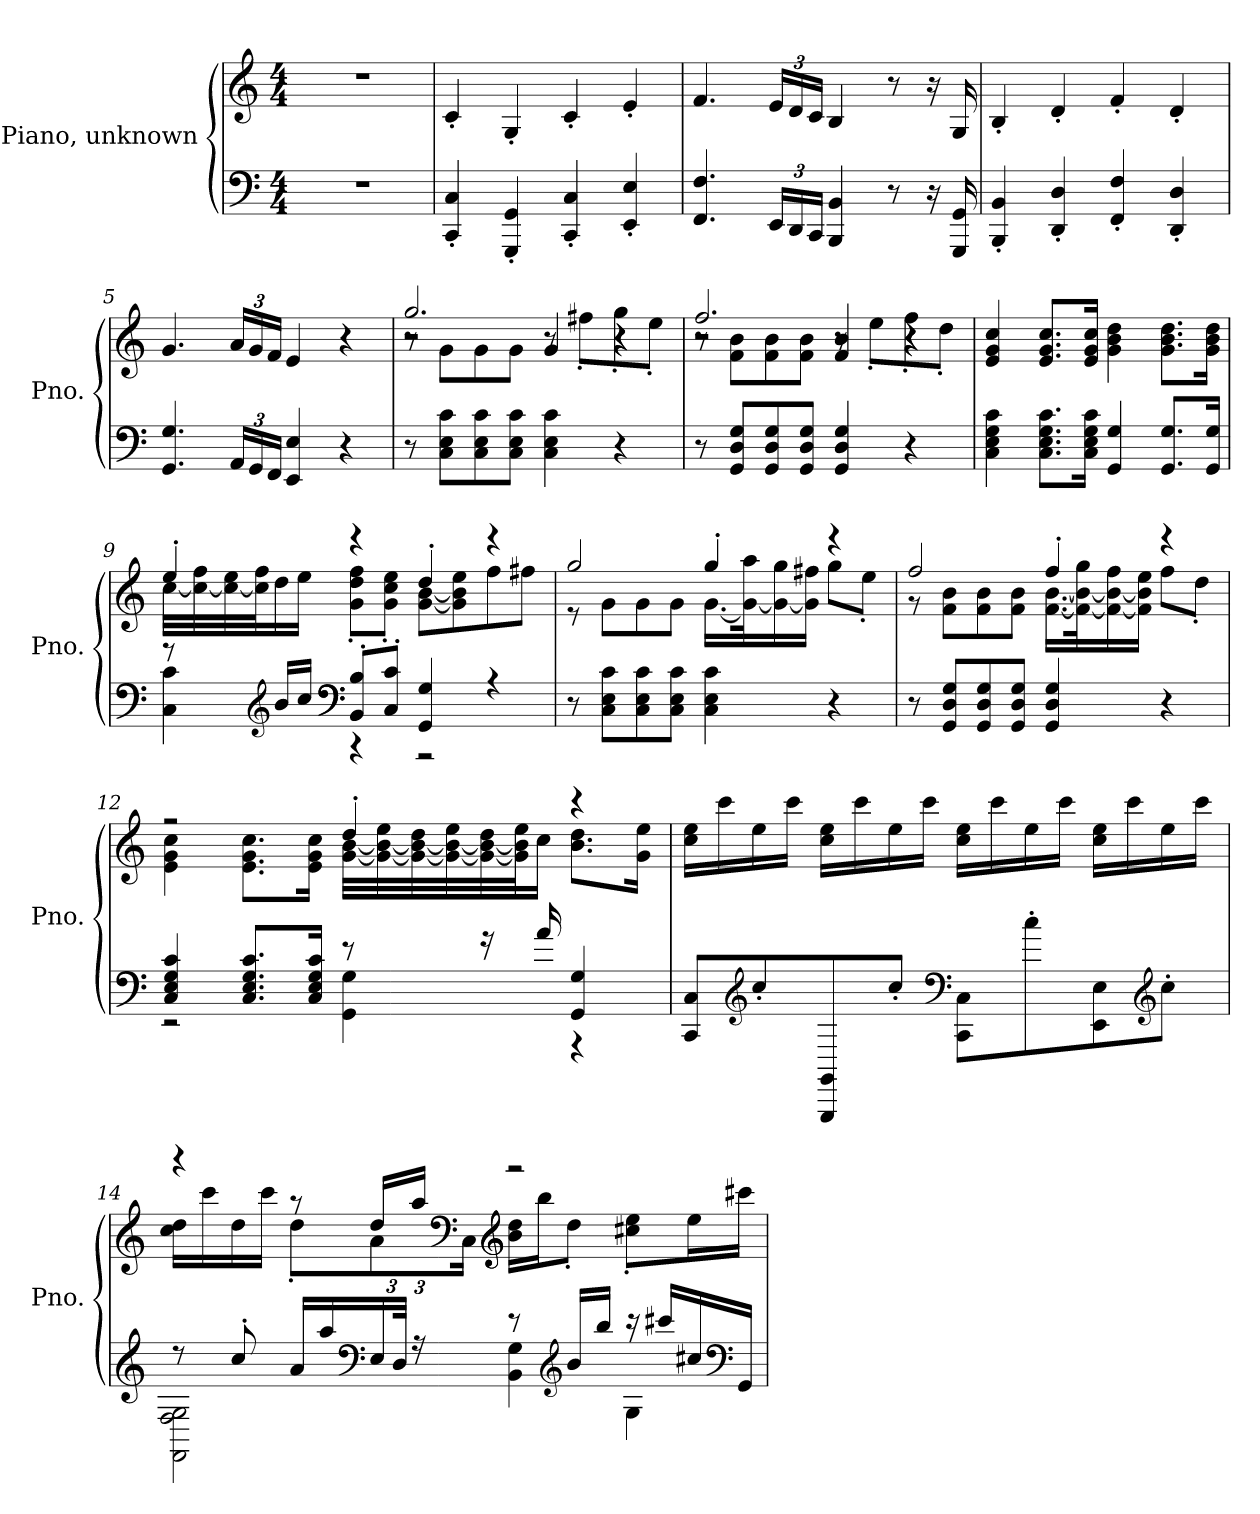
**kern	**kern
*part1	*part1
*staff2	*staff1
*I"Piano, unknown	*
*I'Pno.	*
*clefF4	*clefG2
*k[]	*k[]
*M4/4	*M4/4
*MM120	*MM120
=1	=1
1r	1r
=2	=2
4CC/' 4C/'	4c'/
4GGG/' 4GG/'	4G'/
4CC/' 4C/'	4c'/
4EE/' 4E/'	4e'/
=3	=3
4.FF/ 4.F/	4.f/
*Xbrackettup	*Xbrackettup
24EE/LL	24e/LL
24DD/	24d/
24CC/JJ	24c/JJ
4BBB/ 4BB/	4B/
8r	8r
16r	16r
16GGG/ 16GG/	16G/
=4	=4
4BBB/' 4BB/'	4B'/
4DD/' 4D/'	4d'/
4FF/' 4F/'	4f'/
4DD/' 4D/'	4d'/
=5	=5
4.GG/ 4.G/	4.g/
24AA/LL	24a/LL
24GG/	24g/
24FF/JJ	24f/JJ
4EE/ 4E/	4e/
4r	4r
=6	=6
*	*^
*	*	*^
8r	2.gg/	8r	2r
8C\ 8E\ 8c\L	.	8g\L	.
8C\ 8E\ 8c\	.	8g\	.
8C\ 8E\ 8c\J	.	8g\J	.
4C\ 4E\ 4c\	.	8r	4g/
.	.	8ff#X'\L	.
4r	4r	8gg'\	4r
.	.	8ee'\J	.
!!LO:LB:g=z	!!	!!
=7	=7	=7	=7
8r	2.ff/	8r	2r
8GG/ 8D/ 8G/L	.	8f\ 8b\L	.
8GG/ 8D/ 8G/	.	8f\ 8b\	.
8GG/ 8D/ 8G/J	.	8f\ 8b\J	.
4GG/ 4D/ 4G/	.	8r	4f/ 4b/
.	.	8ee'\L	.
4r	4r	8ff'\	4r
.	.	8dd'\J	.
*	*v	*v	*v
=8	=8
4C\ 4E\ 4G\ 4c\	4e/ 4g/ 4cc/
8.C\ 8.E\ 8.G\ 8.c\L	8.e/ 8.g/ 8.cc/L
16C\ 16E\ 16G\ 16c\Jk	16e/ 16g/ 16cc/Jk
4GG/ 4G/	4g\ 4b\ 4dd\
8.GG/ 8.G/L	8.g\ 8.b\ 8.dd\L
16GG/ 16G/Jk	16g\ 16b\ 16dd\Jk
=9	=9
*^	*^
8r	4C\ 4c\	4ee'/	[32cc\LLL
.	.	.	32cc\_ 32ff\
.	.	.	32cc\_ 32ee\
.	.	.	32cc\] 32ff\J
*clefG2	*	*	*
16b/LL	.	.	16dd\
16cc/JJ	.	.	16ee\JJ
*clefF4	*	*	*
8BB/' 8B/'L	4r	4r	8g\' 8dd\' 8ff\'L
8C/' 8c/'J	.	.	8g\' 8cc\' 8ee\'J
4GG/ 4G/	2r	4dd'/	[8g\ [8b\L
.	.	.	8g\] 8b\] 8ee\
4r	.	4r	8ff\
.	.	.	8ff#X\J
*v	*v	*	*
!!LO:LB:g=z	!!
=10	=10	=10
8r	2gg/	8r
8C\ 8E\ 8c\L	.	8g\L
8C\ 8E\ 8c\	.	8g\
8C\ 8E\ 8c\J	.	8g\J
4C\ 4E\ 4c\	4gg'/	[16.g\LL
.	.	32g\_ 32aa\K
.	.	16g\_ 16gg\
.	.	16g\] 16ff#X\JJ
4r	4r	8gg\L
.	.	8ee'\J
=11	=11	=11
8r	2ff/	8r
8GG/ 8D/ 8G/L	.	8f\ 8b\L
8GG/ 8D/ 8G/	.	8f\ 8b\
8GG/ 8D/ 8G/J	.	8f\ 8b\J
4GG/ 4D/ 4G/	4ff'/	[16.f\ [16.b\LL
.	.	32f\_ 32b\_ 32gg\K
.	.	16f\_ 16b\_ 16ff\
.	.	16f\] 16b\] 16ee\JJ
4r	4r	8ff\L
.	.	8dd'\J
=12	=12	=12
*^	*	*
4C/ 4E/ 4G/ 4c/	2r	2r	4e\ 4g\ 4cc\
8.C/ 8.E/ 8.G/ 8.c/L	.	.	8.e\ 8.g\ 8.cc\L
16C/ 16E/ 16G/ 16c/Jk	.	.	16e\ 16g\ 16cc\Jk
8r	4GG\ 4G\	4dd'/	[32g\ [32b\LLL
.	.	.	32g\_ 32b\_ 32ee\
.	.	.	32g\_ 32b\_ 32dd\
.	.	.	32g\_ 32b\_ 32ee\
16r	.	.	32g\_ 32b\_ 32dd\
.	.	.	32g\] 32b\] 32ee\J
16a/	.	.	16cc\JJ
4GG/ 4G/	4r	4r	8.b\ 8.dd\L
.	.	.	16g\ 16ee\Jk
*v	*v	*	*
*	*v	*v
!!LO:LB:g=z
=13	=13
8CC/ 8C/L	16cc\ 16ee\LL
.	16ccc\
*clefG2	*
8cc'/	16ee\
.	16ccc\JJ
8GGG/ 8GG/	16cc\ 16ee\LL
.	16ccc\
8cc'/J	16ee\
.	16ccc\JJ
*clefF4	*
8CC\ 8C\L	16cc\ 16ee\LL
.	16ccc\
8cc'\	16ee\
.	16ccc\JJ
8EE\ 8E\	16cc\ 16ee\LL
.	16ccc\
*clefG2	*
8cc'\J	16ee\
.	16ccc\JJ
=14	=14
*^	*^
8r	2FF\ 2F\ 2G\	4r	16cc\ 16dd\LL
.	.	.	16ccc\
8cc'/	.	.	16dd\
.	.	.	16ccc\JJ
16a/LL	.	8r	8dd'\L
16aa/	.	.	.
*clefF4	*	*	*
24E/	.	16dd/LL	12a\
48D/JJk	.	.	.
16r	.	16aa/JJ	.
*	*	*clefF4	*
.	.	.	24C\Jk
*	*	*clefG2	*
8r	4BB\ 4G\	2r	16b\ 16dd\LL
.	.	.	16bb\J
*clefG2	*	*	*
16b/LL	.	.	8dd'\J
16bb/JJ	.	.	.
16r	4G\	.	8cc#X\' 8ee\'L
16ccc#X/LL	.	.	.
16cc#X/	.	.	16ee\L
*clefF4	*	*	*
16GG/JJ	.	.	16ccc#X\JJ
*v	*v	*	*
*	*v	*v
=	=
*-	*-
